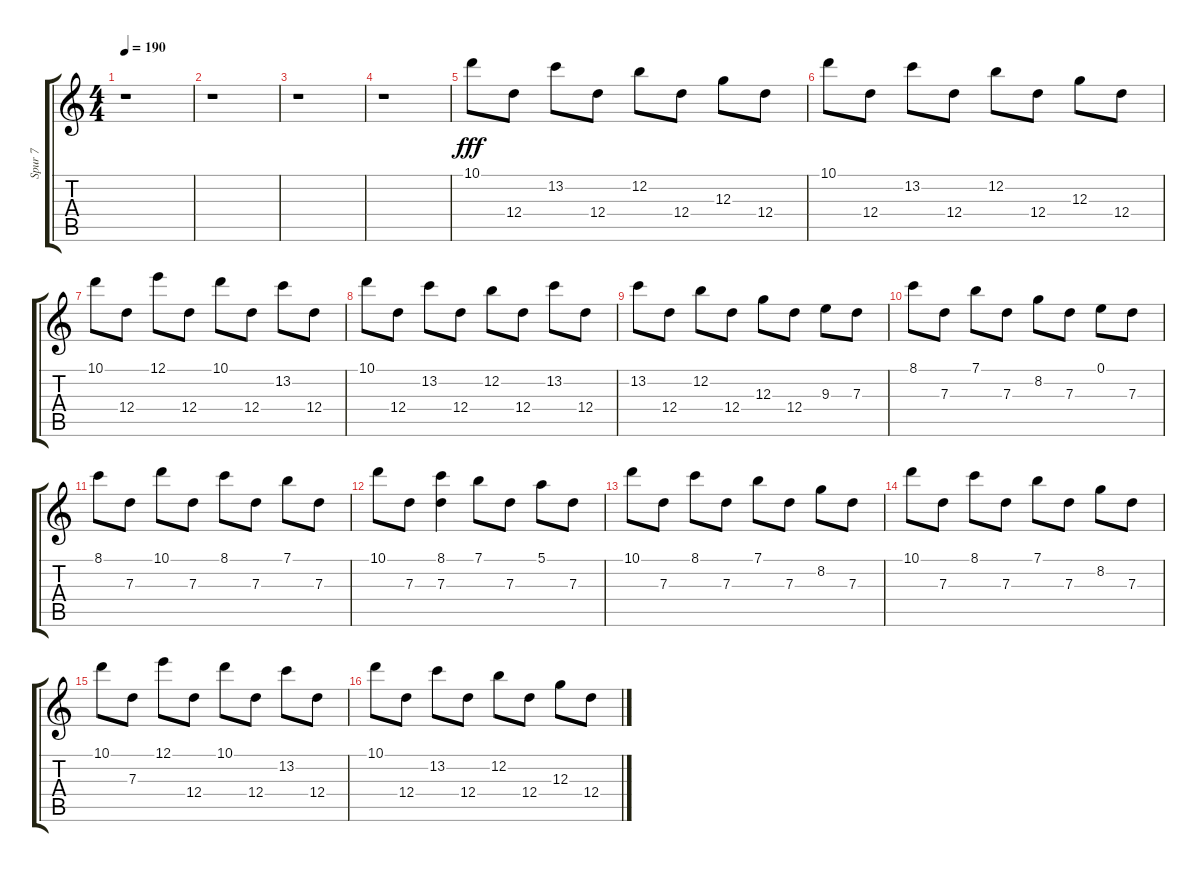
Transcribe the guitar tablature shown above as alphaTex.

\track ("Spur 7" "Spur 7") {instrument acousticguitarsteel}
\staff {score tabs}
\tuning (E4 B3 G3 D3 A2 E2) {hide}
\ts (4 4)
\tempo 190
\clef g2
\ks c
r.1{dy fff} |
r.1 |
r.1 |
r.1 |
10.1.8 12.4.8 13.2.8 12.4.8 12.2.8 12.4.8 12.3.8 12.4.8 |
10.1.8 12.4.8 13.2.8 12.4.8 12.2.8 12.4.8 12.3.8 12.4.8 |
10.1.8 12.4.8 12.1.8 12.4.8 10.1.8 12.4.8 13.2.8 12.4.8 |
10.1.8 12.4.8 13.2.8 12.4.8 12.2.8 12.4.8 13.2.8 12.4.8 |
13.2.8 12.4.8 12.2.8 12.4.8 12.3.8 12.4.8 9.3.8 7.3.8 |
8.1.8 7.3.8 7.1.8 7.3.8 8.2.8 7.3.8 0.1.8 7.3.8 |
8.1.8 7.3.8 10.1.8 7.3.8 8.1.8 7.3.8 7.1.8 7.3.8 |
10.1.8 7.3.8 (8.1 7.3).4 7.1.8 7.3.8 5.1.8 7.3.8 |
10.1.8 7.3.8 8.1.8 7.3.8 7.1.8 7.3.8 8.2.8 7.3.8 |
10.1.8 7.3.8 8.1.8 7.3.8 7.1.8 7.3.8 8.2.8 7.3.8 |
10.1.8 7.3.8 12.1.8 12.4.8 10.1.8 12.4.8 13.2.8 12.4.8 |
10.1.8 12.4.8 13.2.8 12.4.8 12.2.8 12.4.8 12.3.8 12.4.8
